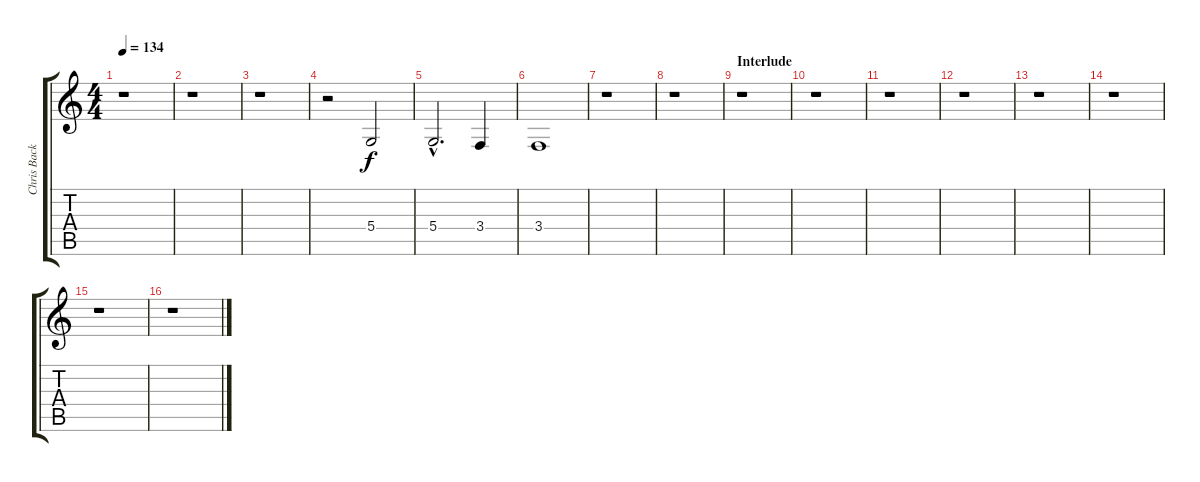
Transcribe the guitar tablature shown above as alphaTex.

\track ("Chris Backing Vocals" "Chris Back") {instrument flute}
\staff {score tabs}
\tuning (E4 B3 G3 D3 A2 E2) {hide}
\ts (4 4)
\tempo 134
\clef g2
\ks c
r.1{dy f} |
r.1 |
r.1 |
r.2 5.4.2 |
5.4{hac}.2{d} 3.4.4 |
3.4.1 |
r.1 |
r.1 |
\section ("" "Interlude")
r.1 |
r.1 |
r.1 |
r.1 |
r.1 |
r.1 |
r.1 |
r.1
